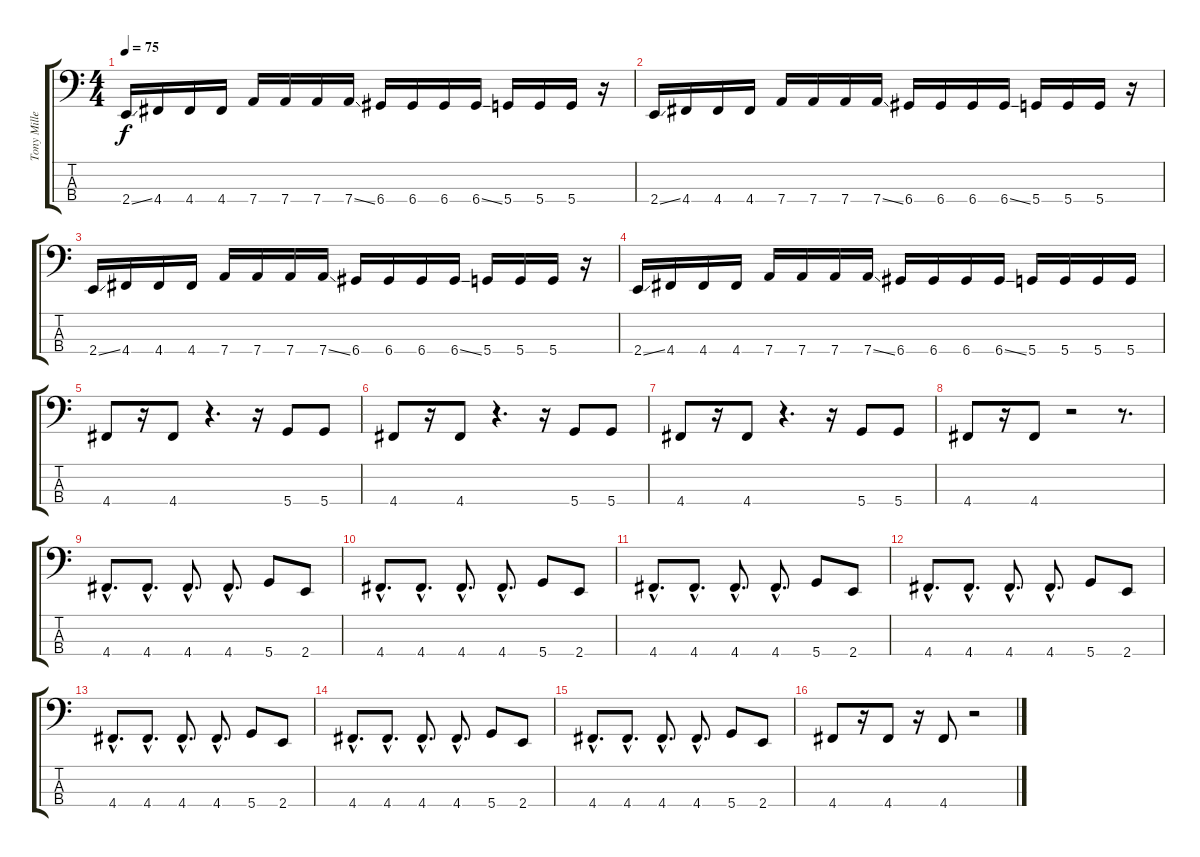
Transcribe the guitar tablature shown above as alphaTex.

\track ("Tony Miller (Bass)" "Tony Mille") {instrument slapbass2}
\staff {score tabs}
\tuning (G2 D2 A1 D1) {hide}
\ts (4 4)
\tempo 75
\clef f4
\ks c
2.4{ss}.16{dy f} 4.4.16 4.4.16 4.4.16 7.4.16 7.4.16 7.4.16 7.4{ss}.16 6.4.16 6.4.16 6.4.16 6.4{ss}.16 5.4.16 5.4.16 5.4.16 r.16 |
2.4{ss}.16 4.4.16 4.4.16 4.4.16 7.4.16 7.4.16 7.4.16 7.4{ss}.16 6.4.16 6.4.16 6.4.16 6.4{ss}.16 5.4.16 5.4.16 5.4.16 r.16 |
2.4{ss}.16 4.4.16 4.4.16 4.4.16 7.4.16 7.4.16 7.4.16 7.4{ss}.16 6.4.16 6.4.16 6.4.16 6.4{ss}.16 5.4.16 5.4.16 5.4.16 r.16 |
2.4{ss}.16 4.4.16 4.4.16 4.4.16 7.4.16 7.4.16 7.4.16 7.4{ss}.16 6.4.16 6.4.16 6.4.16 6.4{ss}.16 5.4.16 5.4.16 5.4.16 5.4.16 |
4.4.8 r.16 4.4.8 r.4{d} r.16 5.4.8 5.4.8 |
4.4.8 r.16 4.4.8 r.4{d} r.16 5.4.8 5.4.8 |
4.4.8 r.16 4.4.8 r.4{d} r.16 5.4.8 5.4.8 |
4.4.8 r.16 4.4.8 r.2 r.8{d} |
4.4{hac}.8{d} 4.4{hac}.8{d} 4.4{hac}.8{d} 4.4{hac}.8{d} 5.4.8 2.4.8 |
4.4{hac}.8{d} 4.4{hac}.8{d} 4.4{hac}.8{d} 4.4{hac}.8{d} 5.4.8 2.4.8 |
4.4{hac}.8{d} 4.4{hac}.8{d} 4.4{hac}.8{d} 4.4{hac}.8{d} 5.4.8 2.4.8 |
4.4{hac}.8{d} 4.4{hac}.8{d} 4.4{hac}.8{d} 4.4{hac}.8{d} 5.4.8 2.4.8 |
4.4{hac}.8{d} 4.4{hac}.8{d} 4.4{hac}.8{d} 4.4{hac}.8{d} 5.4.8 2.4.8 |
4.4{hac}.8{d} 4.4{hac}.8{d} 4.4{hac}.8{d} 4.4{hac}.8{d} 5.4.8 2.4.8 |
4.4{hac}.8{d} 4.4{hac}.8{d} 4.4{hac}.8{d} 4.4{hac}.8{d} 5.4.8 2.4.8 |
4.4.8 r.16 4.4.8 r.16 4.4.8 r.2
